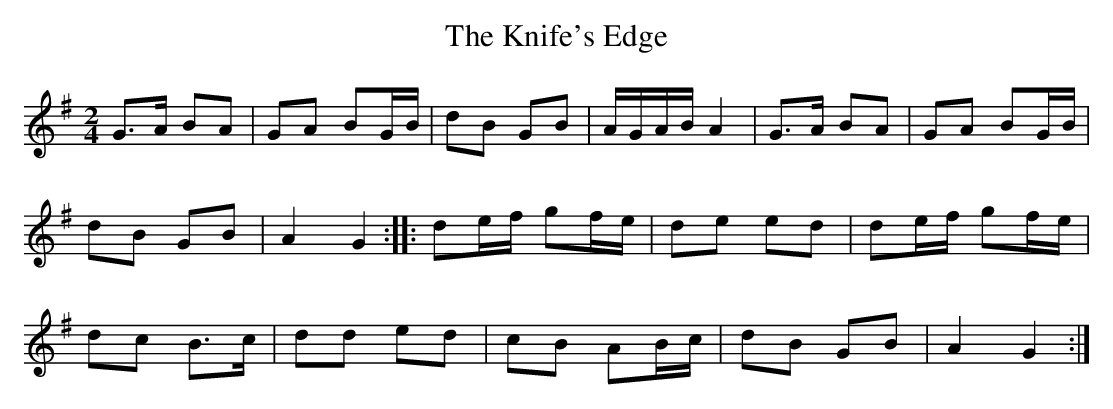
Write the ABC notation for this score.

X:1
T:The Knife's Edge
M:2/4
L:1/8
K:G
G>A BA | GA BG/B/ | dB GB | A/G/A/B/ A2 | G>A BA | GA BG/B/ |
dB GB | A2G2 :: de/f/ gf/e/ | de ed | de/f/ gf/e/ |
dc B>c | dd ed | cB AB/c/ | dB GB | A2G2 :|
